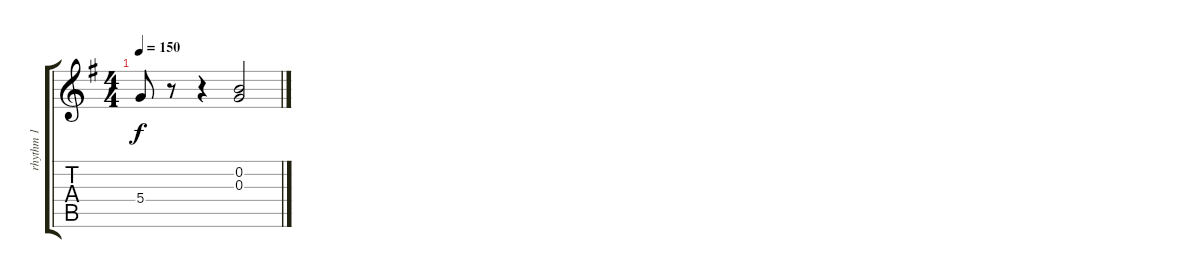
\track ("rhythm 1" "rhythm 1") {instrument acousticguitarnylon}
\staff {score tabs}
\tuning (E4 B3 G3 D3 A2 E2) {hide}
\ts (4 4)
\tempo 150
\clef g2
\ks g
5.4.8{dy f} r.8 r.4 (0.2 0.3).2
